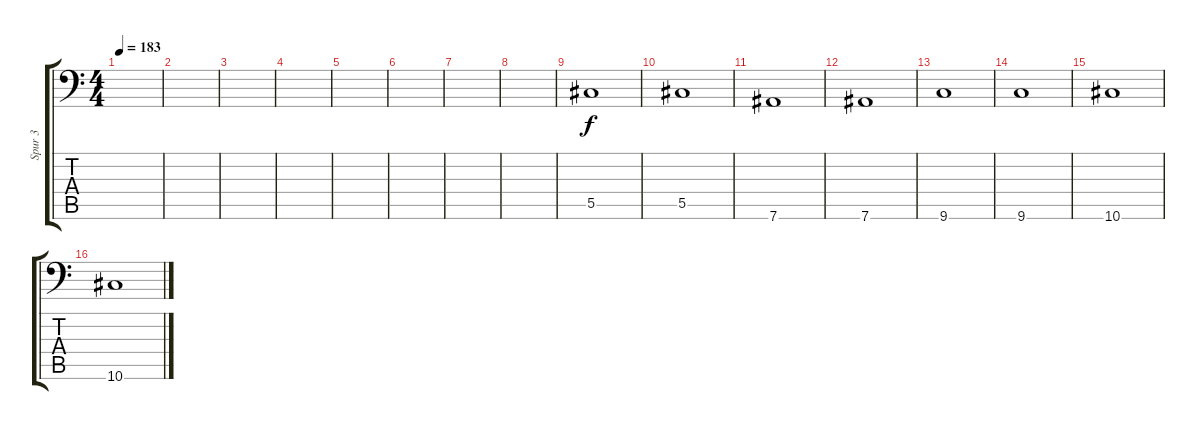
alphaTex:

\track ("Spur 3" "Spur 3") {instrument electricbassfinger}
\staff {score tabs}
\tuning (Eb3 Bb2 Gb2 Db2 Ab1 Eb1) {hide}
\ts (4 4)
\tempo 183
\tempo 163
\tempo 183
\clef f4
\ks c
|
|
|
|
|
|
|
|
5.5.1 |
5.5.1 |
7.6.1 |
7.6.1 |
9.6.1 |
9.6.1 |
10.6.1 |
10.6.1
